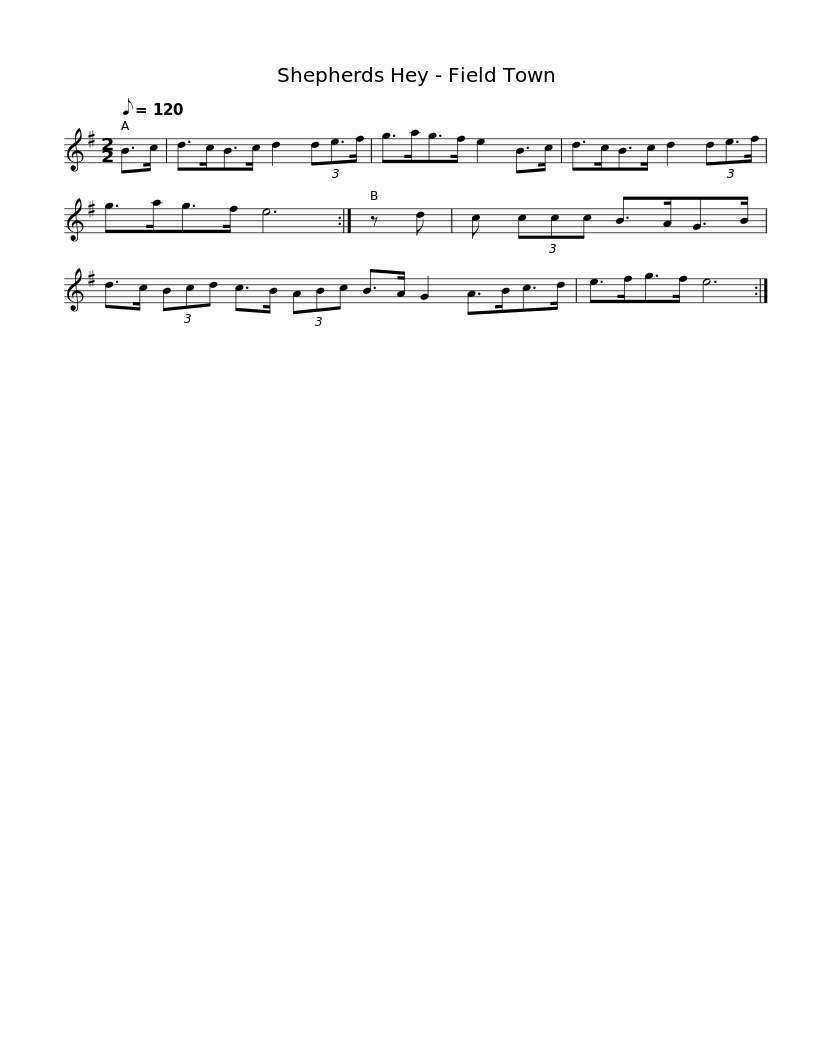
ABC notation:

X:1
L:1/8
Q:1/8=120
M:2/2
I:linebreak $
K:G
V:1 treble
V:1
 B>c | d>cB>c d2 (3de3/2f/ | g>ag>f e2 B>c | d>cB>c d2 (3de3/2f/ | g>ag>f e6 :| %5
 z d |$ c (3ccc B>AG>B | d>c (3Bcd c>B (3ABc B>A G2 A>Bc>d | e>fg>f e6 :| %9
